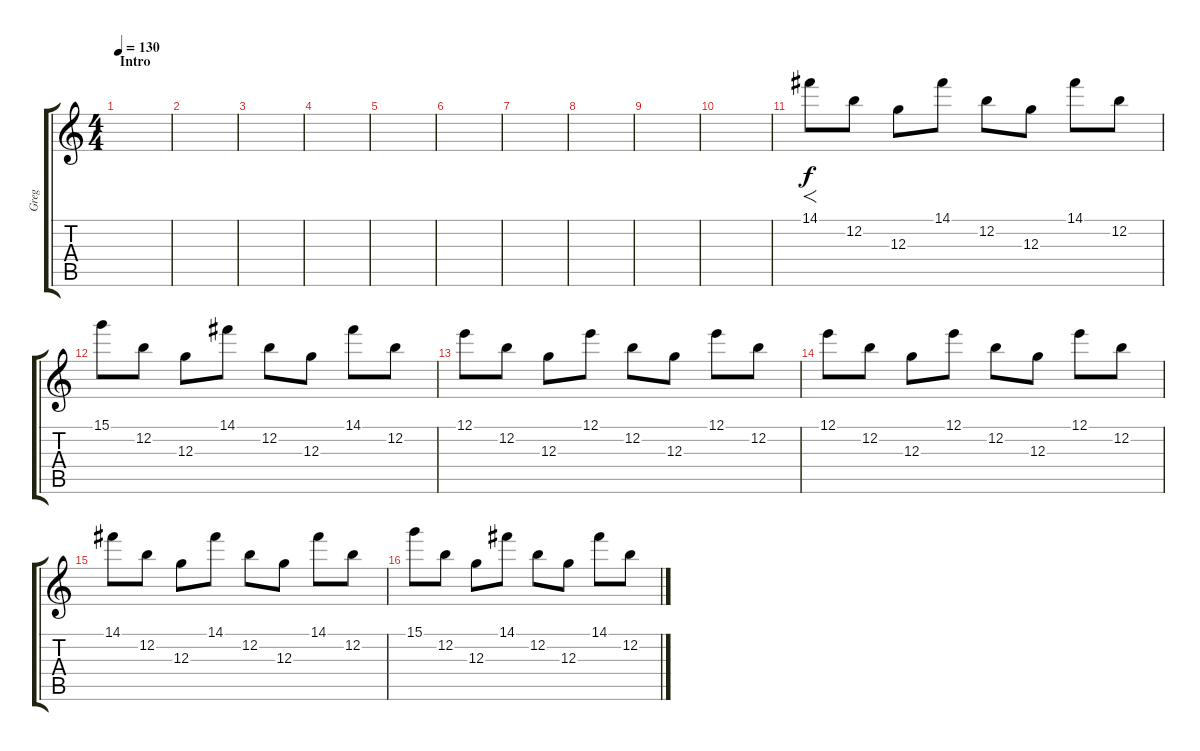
\track ("Greg" "Greg") {instrument distortionguitar}
\staff {score tabs}
\tuning (E4 B3 G3 D3 A2 E2) {hide}
\ts (4 4)
\section ("" "Intro")
\tempo 130
\clef g2
\ks c
|
|
|
|
|
|
|
|
|
|
14.1.8{f volume 11 instrument distortionguitar} 12.2.8 12.3.8 14.1.8 12.2.8 12.3.8 14.1.8 12.2.8 |
15.1.8 12.2.8 12.3.8 14.1.8 12.2.8 12.3.8 14.1.8 12.2.8 |
12.1.8 12.2.8 12.3.8 12.1.8 12.2.8 12.3.8 12.1.8 12.2.8 |
12.1.8 12.2.8 12.3.8 12.1.8 12.2.8 12.3.8 12.1.8 12.2.8 |
14.1.8 12.2.8 12.3.8 14.1.8 12.2.8 12.3.8 14.1.8 12.2.8 |
15.1.8 12.2.8 12.3.8 14.1.8 12.2.8 12.3.8 14.1.8 12.2.8
